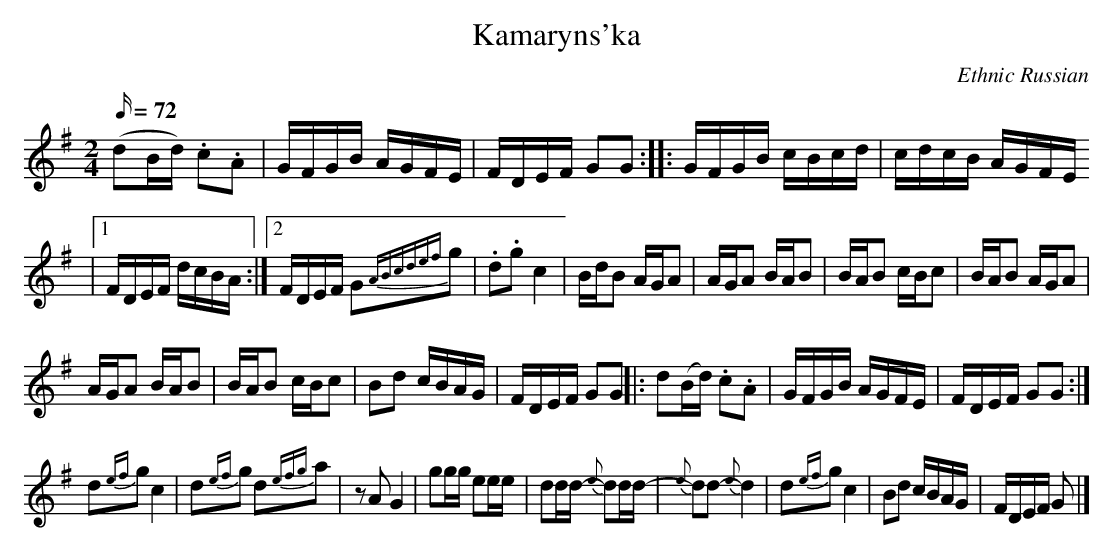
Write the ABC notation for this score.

X:1
T:Kamaryns'ka
L:1/16
M:2/4
O:Ethnic Russian
O:Ukraine
Q:72
K:G major
(d2Bd) .c2.A2 | GFGB AGFE | FDEF G2G2 :: \
GFGB cBcd | cdcB AGFE
|1 FDEF dcBA :|2 FDEF G2{ABcdef}g2 |.d2.g2 ">"c4 | \
BdB2 AGA2 | AGA2 BAB2 | BAB2 cBc2 | BAB2 AGA2 |
AGA2 BAB2 | BAB2 cBc2 | B2d2 cBAG | FDEF G2G2 ||\
|: d2(Bd) .c2.A2 | GFGB AGFE | FDEF G2G2 :|
d2{ef}g2 c4 | d2{ef}g2 d2{efg}a2| \
z2 A2 ">"G4 | g2gg e2ee | \
d2dd {e}-d2dd | {e}-d2d2 {e}-d4 | \
d2{ef}g2 ">"c4 | B2d2 cBAG | FDEF G2 |]
